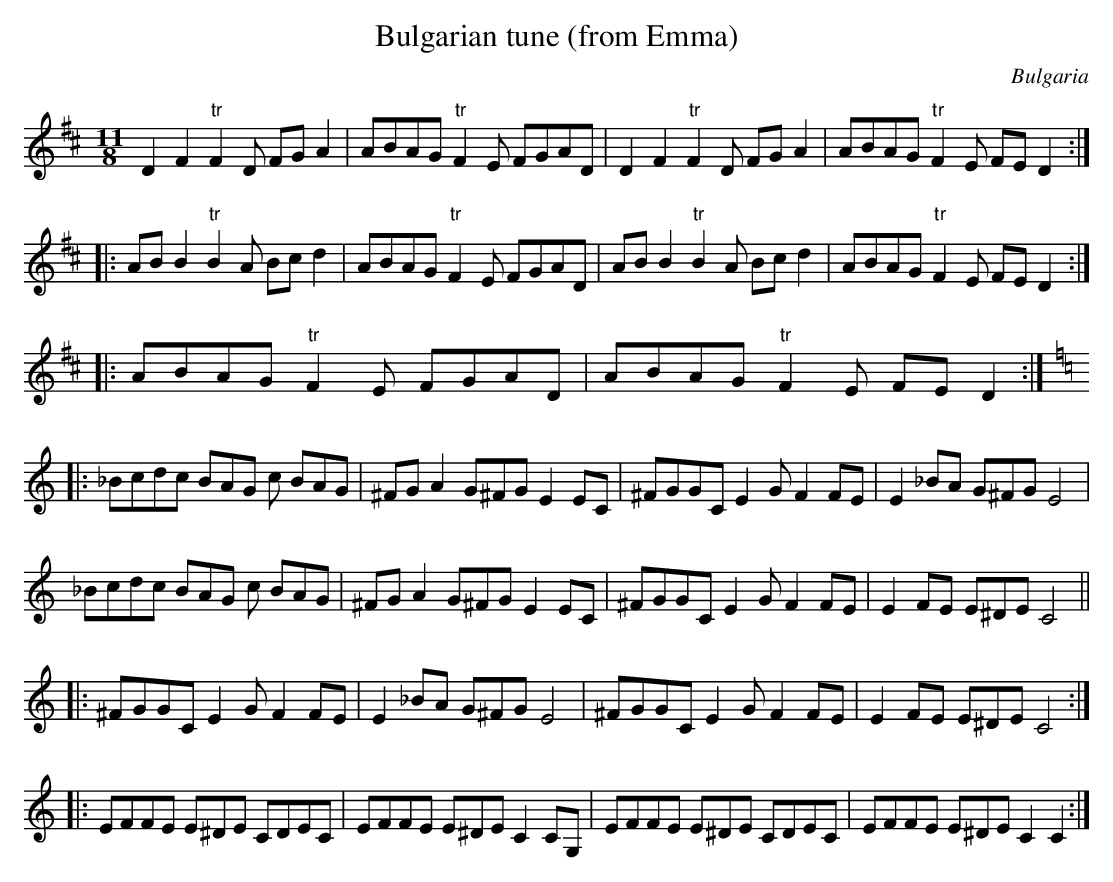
X:1
T:Bulgarian tune (from Emma)
O:Bulgaria
M:11/8
K:D
D2F2 "tr"F2D FGA2 | ABAG "tr"F2E FGAD | \
D2F2 "tr"F2D FGA2 | ABAG "tr"F2E FED2 :|
|:ABB2 "tr"B2A Bcd2 | ABAG "tr"F2E FGAD | \
ABB2 "tr"B2A Bcd2 | ABAG "tr"F2E FED2 :|
|:ABAG "tr"F2E FGAD | ABAG "tr"F2E FED2 :|
K:C
|:_Bcdc BAG c BAG | ^FGA2 G^FG E2EC |\
^FGGC E2G F2FE | E2_BA G^FG E4|
_Bcdc BAG c BAG | ^FGA2 G^FG E2EC | \
^FGGC E2G F2FE | E2 FE E^DE C4||
|:^FGGC E2G F2FE |E2_BA G^FG E4| \
^FGGC E2G F2FE |E2FE E^DE C4:|
|:EFFE E^DE CDEC| EFFE E^DE C2CG,|\
EFFE E^DE CDEC| EFFE E^DE C2C2 :|
